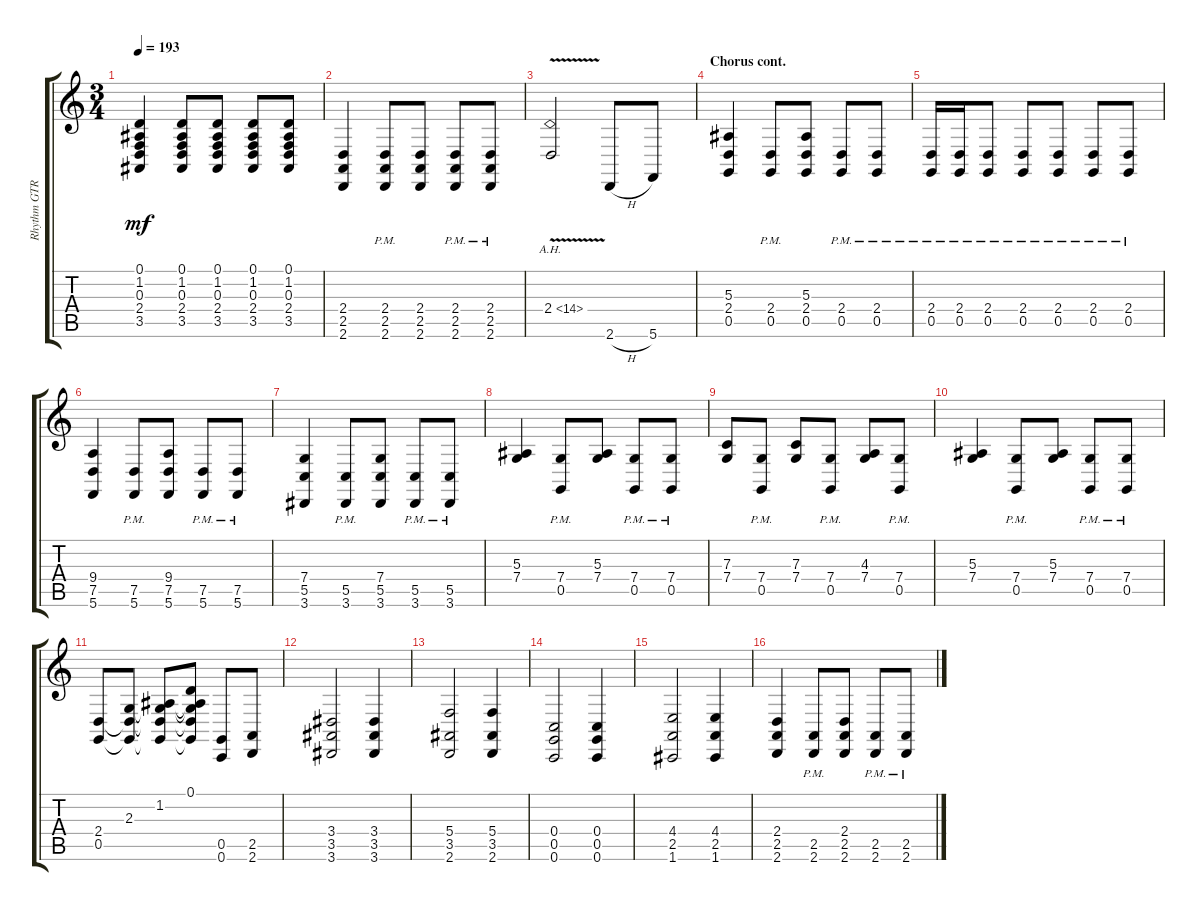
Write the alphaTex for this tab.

\track ("Rhythm GTR 2" "Rhythm GTR") {instrument choiraahs}
\staff {score tabs}
\tuning (D4 A3 F3 C3 G2 C2) {hide}
\ts (3 4)
\tempo 193
\clef g2
\ks c
(0.1 1.2 0.3 2.4 3.5).4{dy mf} (0.1 1.2 0.3 2.4 3.5).8 (0.1 1.2 0.3 2.4 3.5).8 (0.1 1.2 0.3 2.4 3.5).8 (0.1 1.2 0.3 2.4 3.5).8 |
(2.4 2.5 2.6).4 (2.4{pm} 2.5{pm} 2.6{pm}).8 (2.4 2.5 2.6).8 (2.4{pm} 2.5{pm} 2.6{pm}).8 (2.4{pm} 2.5{pm} 2.6{pm}).8 |
2.4{ah 12 v}.2 2.6{h}.8 5.6.8 |
\section ("" "Chorus cont.")
(5.3 2.4 0.5).4 (2.4{pm} 0.5{pm}).8 (5.3 2.4 0.5).8 (2.4{pm} 0.5{pm}).8 (2.4{pm} 0.5{pm}).8 |
(2.4{pm} 0.5{pm}).16 (2.4{pm} 0.5{pm}).16 (2.4{pm} 0.5{pm}).8 (2.4{pm} 0.5{pm}).8 (2.4{pm} 0.5{pm}).8 (2.4{pm} 0.5{pm}).8 (2.4{pm} 0.5{pm}).8 |
(9.4 7.5 5.6).4 (7.5{pm} 5.6{pm}).8 (9.4 7.5 5.6).8 (7.5{pm} 5.6{pm}).8 (7.5{pm} 5.6{pm}).8 |
(7.4 5.5 3.6).4 (5.5{pm} 3.6{pm}).8 (7.4 5.5 3.6).8 (5.5{pm} 3.6{pm}).8 (5.5{pm} 3.6{pm}).8 |
(5.3 7.4).4 (7.4{pm} 0.5{pm}).8 (5.3 7.4).8 (7.4{pm} 0.5{pm}).8 (7.4{pm} 0.5{pm}).8 |
(7.3 7.4).8 (7.4{pm} 0.5{pm}).8 (7.3 7.4).8 (7.4{pm} 0.5{pm}).8 (4.3 7.4).8 (7.4{pm} 0.5{pm}).8 |
(5.3 7.4).4 (7.4{pm} 0.5{pm}).8 (5.3 7.4).8 (7.4{pm} 0.5{pm}).8 (7.4{pm} 0.5{pm}).8 |
(2.4 0.5).8 (2.3 2.4{t} 0.5{t}).8 (1.2 2.3{t} 2.4{t} 0.5{t}).8 (0.1 1.2{t} 2.3{t} 2.4{t} 0.5{t}).8 (0.5 0.6).8 (2.5 2.6).8 |
(3.4 3.5 3.6).2 (3.4 3.5 3.6).4 |
(5.4 3.5 2.6).2 (5.4 3.5 2.6).4 |
(0.4 0.5 0.6).2 (0.4 0.5 0.6).4 |
(4.4 2.5 1.6).2 (4.4 2.5 1.6).4 |
(2.4 2.5 2.6).4 (2.5{pm} 2.6{pm}).8 (2.4 2.5 2.6).8 (2.5{pm} 2.6{pm}).8 (2.5{pm} 2.6{pm}).8
